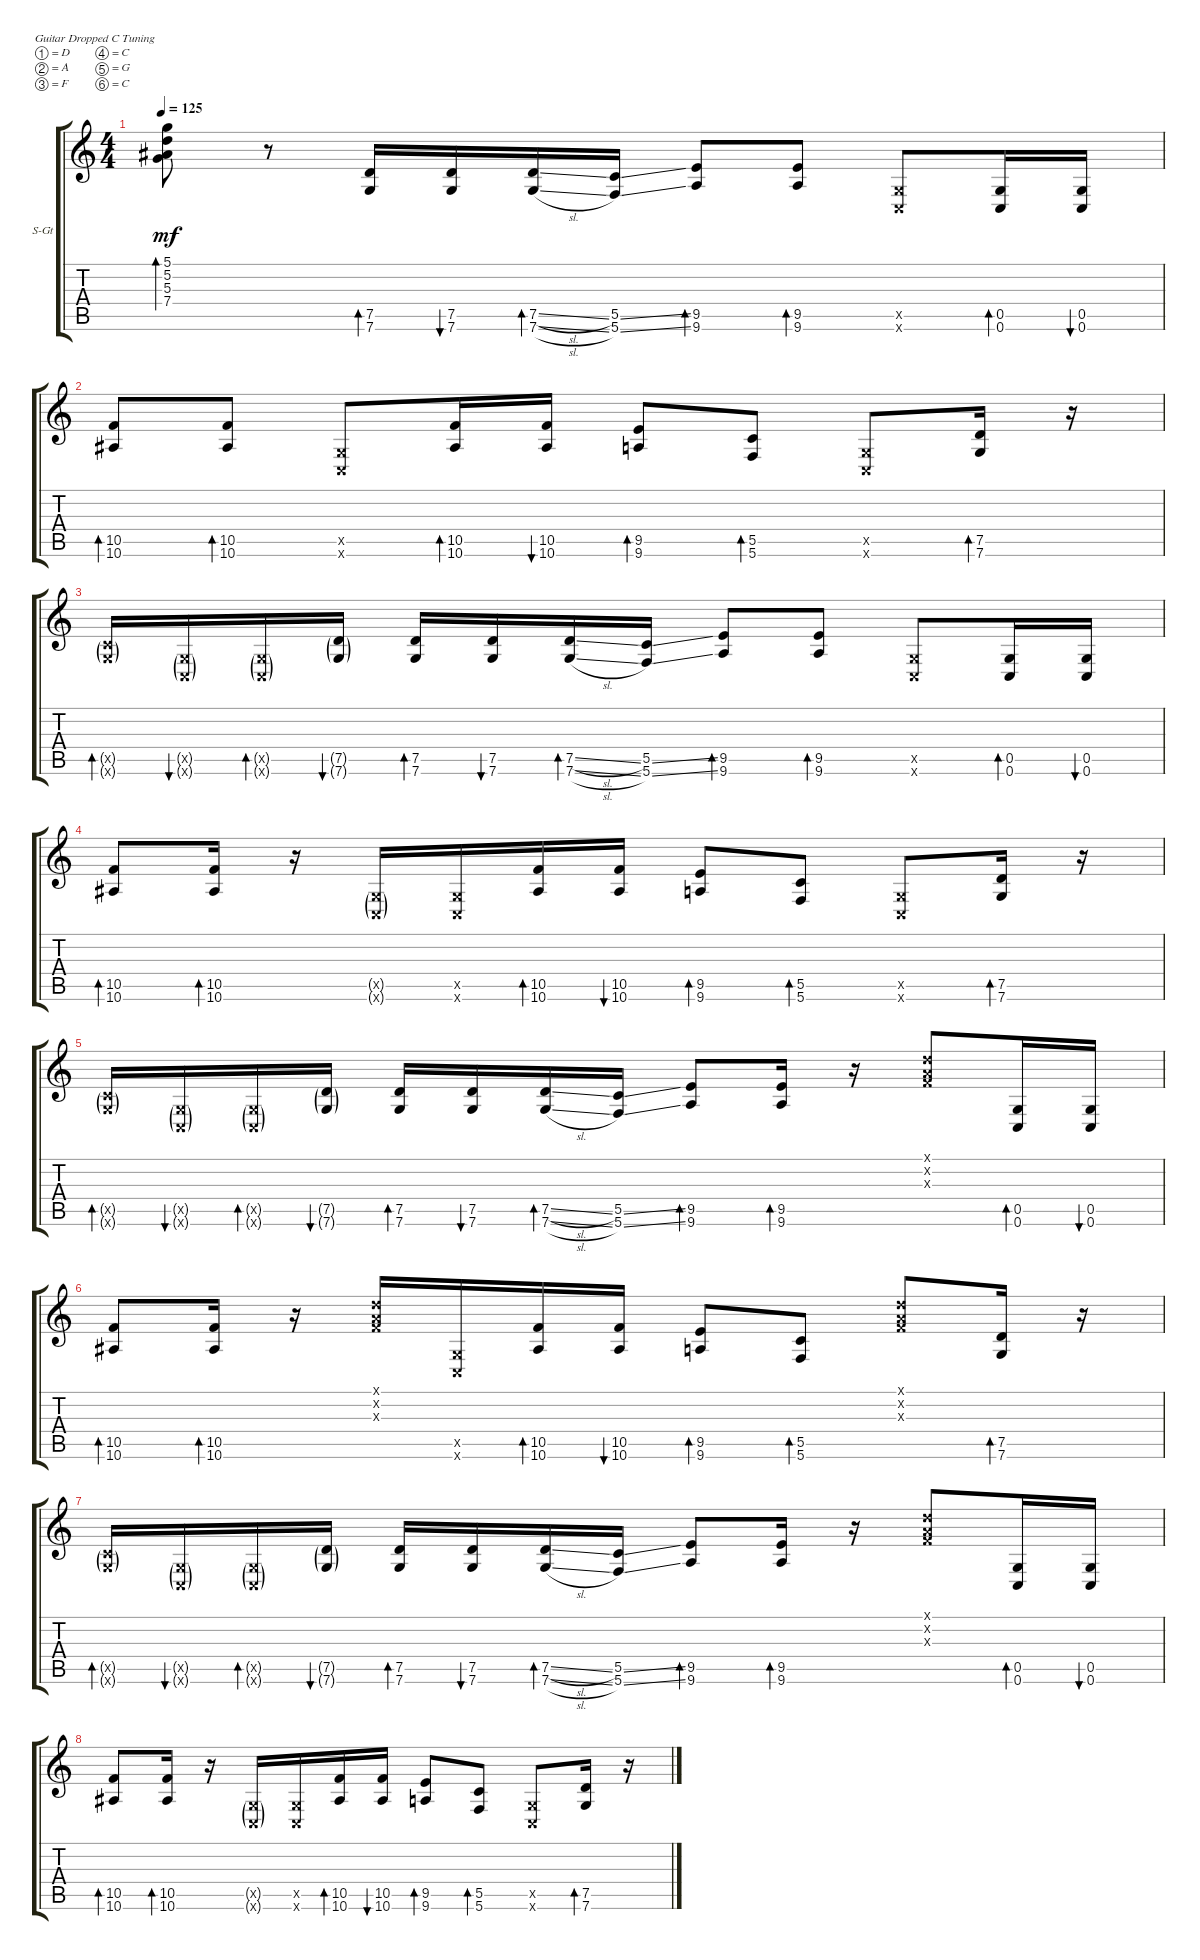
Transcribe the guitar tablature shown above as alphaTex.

\defaultSystemsLayout 4
\bracketExtendMode groupsimilarinstruments
\firstSystemTrackNameOrientation horizontal
\otherSystemsTrackNameOrientation horizontal
\track ("Steel Guitar" "S-Gt") {instrument acousticguitarsteel}
\staff {score tabs}
\tuning (D4 A3 F3 C3 G2 C2)
\ts (4 4)
\tempo 125
\clef g2
\ks c
(7.4 5.3 5.2 5.1).8{bd 30 dy mf} r.8 (7.6 7.5).16{bd 30} (7.6 7.5).16{bu 30} (7.5{sl} 7.6{sl}).16{bd 30} (5.6{ss} 5.5{ss}).16 (9.6 9.5).8{bd 30} (9.6 9.5).8{bd 30} (0.5{x} 0.6{x}).8 (0.6 0.5).16{bd 30} (0.6 0.5).16{bu 30} |
(10.6 10.5).8{bd 30} (10.6 10.5).8{bd 30} (0.6{x} 0.5{x}).8 (10.6 10.5).16{bd 30} (10.6 10.5).16{bu 30} (9.6 9.5).8{bd 30} (5.6 5.5).8{bd 30} (0.6{x} 0.5{x}).8 (7.6 7.5).16{bd 30} r.16 |
(7.6{g x} 5.5{g x}).16{bd 30} (0.5{g x} 0.6{g x}).16{bu 30} (0.6{g x} 0.5{g x}).16{bd 30} (7.6{g} 7.5{g}).16{bu 30} (7.6 7.5).16{bd 30} (7.6 7.5).16{bu 30} (7.5{sl} 7.6{sl}).16{bd 30} (5.6{ss} 5.5{ss}).16 (9.6 9.5).8{bd 30} (9.6 9.5).8{bd 30} (0.6{x} 0.5{x}).8 (0.6 0.5).16{bd 30} (0.6 0.5).16{bu 30} |
(10.6 10.5).8{bd 30} (10.6 10.5).16{bd 30} r.16 (0.5{g x} 0.6{g x}).16 (0.5{x} 0.6{x}).16 (10.6 10.5).16{bd 30} (10.6 10.5).16{bu 30} (9.6 9.5).8{bd 30} (5.6 5.5).8{bd 30} (0.6{x} 0.5{x}).8 (7.6 7.5).16{bd 30} r.16 |
(7.6{g x} 5.5{g x}).16{bd 30} (0.5{g x} 0.6{g x}).16{bu 30} (0.6{g x} 0.5{g x}).16{bd 30} (7.6{g} 7.5{g}).16{bu 30} (7.6 7.5).16{bd 30} (7.6 7.5).16{bu 30} (7.5{sl} 7.6{sl}).16{bd 30} (5.6{ss} 5.5{ss}).16 (9.6 9.5).8{bd 30} (9.6 9.5).16{bd 30} r.16 (0.1{x} 0.2{x} 0.3{x}).8 (0.6 0.5).16{bd 30} (0.6 0.5).16{bu 30} |
(10.6 10.5).8{bd 30} (10.6 10.5).16{bd 30} r.16 (0.1{x} 0.2{x} 0.3{x}).16 (0.5{x} 0.6{x}).16 (10.6 10.5).16{bd 30} (10.6 10.5).16{bu 30} (9.6 9.5).8{bd 30} (5.6 5.5).8{bd 30} (0.3{x} 0.2{x} 0.1{x}).8 (7.6 7.5).16{bd 30} r.16 |
(7.6{g x} 5.5{g x}).16{bd 30} (0.5{g x} 0.6{g x}).16{bu 30} (0.6{g x} 0.5{g x}).16{bd 30} (7.6{g} 7.5{g}).16{bu 30} (7.6 7.5).16{bd 30} (7.6 7.5).16{bu 30} (7.5{sl} 7.6{sl}).16{bd 30} (5.6{ss} 5.5{ss}).16 (9.6 9.5).8{bd 30} (9.6 9.5).16{bd 30} r.16 (0.1{x} 0.2{x} 0.3{x}).8 (0.6 0.5).16{bd 30} (0.6 0.5).16{bu 30} |
(10.6 10.5).8{bd 30} (10.6 10.5).16{bd 30} r.16 (0.5{g x} 0.6{g x}).16 (0.5{x} 0.6{x}).16 (10.6 10.5).16{bd 30} (10.6 10.5).16{bu 30} (9.6 9.5).8{bd 30} (5.6 5.5).8{bd 30} (0.6{x} 0.5{x}).8 (7.6 7.5).16{bd 30} r.16
